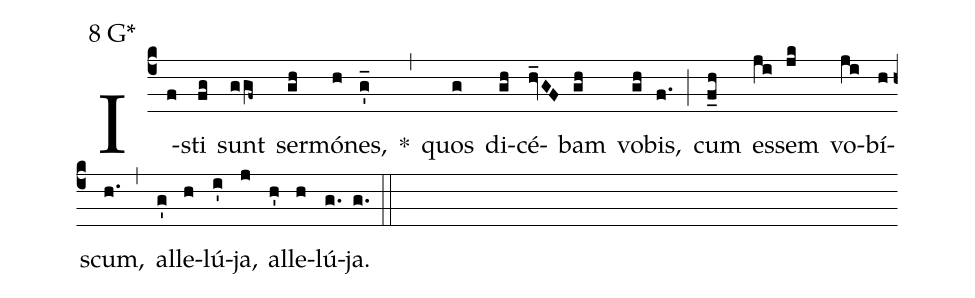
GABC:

mode:8 G*;
%%
(c4) I(f)sti(fg) sunt(ggf~) ser(gh)mó(h)nes,(g'_) *(,) quos(g) di(gh)cé(hv_GF)bam(gh) vo(gh)bis,(f.) (;) cum(f_h) es(ji)sem(jk) vo(ji)bí(h)scum,(h.) (,) al(g')le(h)lú(i')ja,(j) al(h')le(h)lú(g.)ja.(g.) (::)
